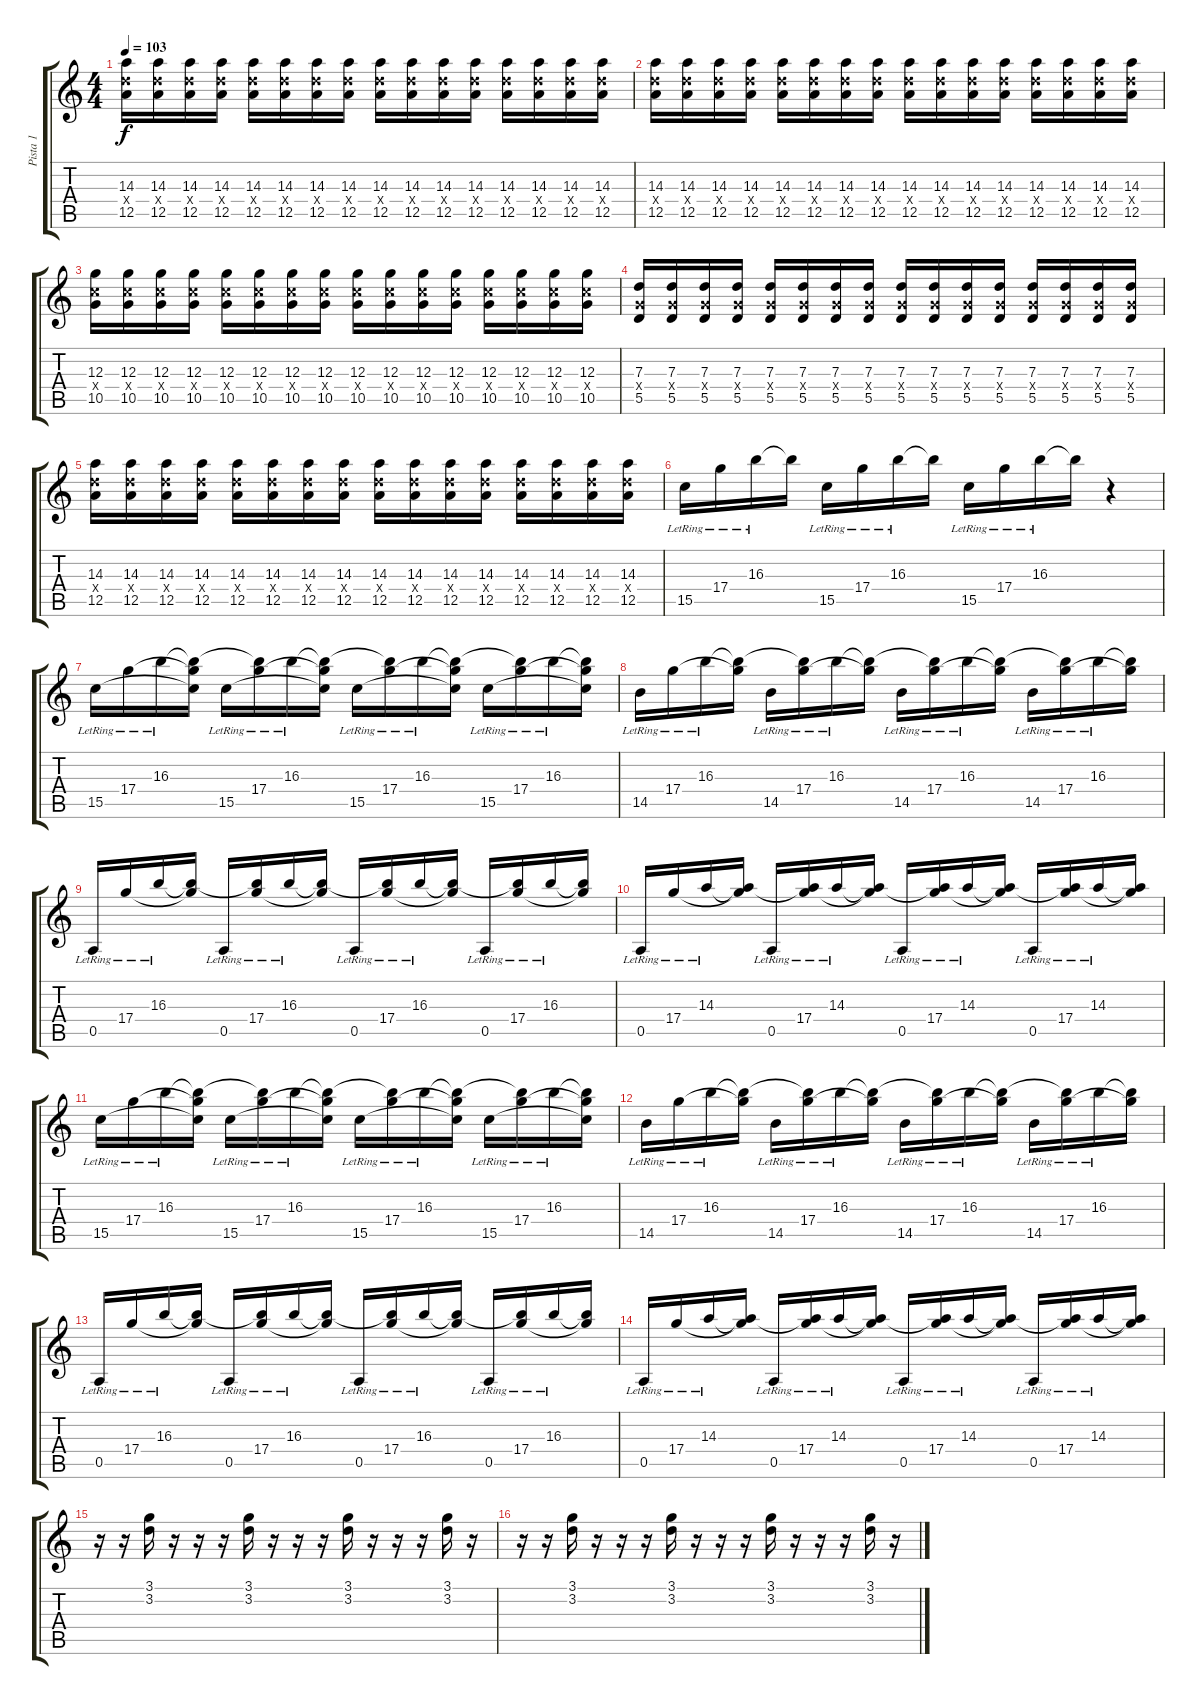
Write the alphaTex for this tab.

\track ("Pista 1" "Pista 1") {instrument electricguitarclean}
\staff {score tabs}
\tuning (E4 B3 G3 D3 A2 E2) {hide}
\ts (4 4)
\tempo 103
\clef g2
\ks c
(14.3 12.4{x} 12.5).16{dy f instrument distortionguitar} (14.3 12.4{x} 12.5).16 (14.3 12.4{x} 12.5).16 (14.3 12.4{x} 12.5).16 (14.3 12.4{x} 12.5).16 (14.3 12.4{x} 12.5).16 (14.3 12.4{x} 12.5).16 (14.3 12.4{x} 12.5).16 (14.3 12.4{x} 12.5).16 (14.3 12.4{x} 12.5).16 (14.3 12.4{x} 12.5).16 (14.3 12.4{x} 12.5).16 (14.3 12.4{x} 12.5).16 (14.3 12.4{x} 12.5).16 (14.3 12.4{x} 12.5).16 (14.3 12.4{x} 12.5).16 |
(14.3 12.4{x} 12.5).16 (14.3 12.4{x} 12.5).16 (14.3 12.4{x} 12.5).16 (14.3 12.4{x} 12.5).16 (14.3 12.4{x} 12.5).16 (14.3 12.4{x} 12.5).16 (14.3 12.4{x} 12.5).16 (14.3 12.4{x} 12.5).16 (14.3 12.4{x} 12.5).16 (14.3 12.4{x} 12.5).16 (14.3 12.4{x} 12.5).16 (14.3 12.4{x} 12.5).16 (14.3 12.4{x} 12.5).16 (14.3 12.4{x} 12.5).16 (14.3 12.4{x} 12.5).16 (14.3 12.4{x} 12.5).16 |
(12.3 10.4{x} 10.5).16 (12.3 10.4{x} 10.5).16 (12.3 10.4{x} 10.5).16 (12.3 10.4{x} 10.5).16 (12.3 10.4{x} 10.5).16 (12.3 10.4{x} 10.5).16 (12.3 10.4{x} 10.5).16 (12.3 10.4{x} 10.5).16 (12.3 10.4{x} 10.5).16 (12.3 10.4{x} 10.5).16 (12.3 10.4{x} 10.5).16 (12.3 10.4{x} 10.5).16 (12.3 10.4{x} 10.5).16 (12.3 10.4{x} 10.5).16 (12.3 10.4{x} 10.5).16 (12.3 10.4{x} 10.5).16 |
(7.3 5.4{x} 5.5).16 (7.3 5.4{x} 5.5).16 (7.3 5.4{x} 5.5).16 (7.3 5.4{x} 5.5).16 (7.3 5.4{x} 5.5).16 (7.3 5.4{x} 5.5).16 (7.3 5.4{x} 5.5).16 (7.3 5.4{x} 5.5).16 (7.3 5.4{x} 5.5).16 (7.3 5.4{x} 5.5).16 (7.3 5.4{x} 5.5).16 (7.3 5.4{x} 5.5).16 (7.3 5.4{x} 5.5).16 (7.3 5.4{x} 5.5).16 (7.3 5.4{x} 5.5).16 (7.3 5.4{x} 5.5).16 |
(14.3 12.4{x} 12.5).16{instrument distortionguitar} (14.3 12.4{x} 12.5).16 (14.3 12.4{x} 12.5).16 (14.3 12.4{x} 12.5).16 (14.3 12.4{x} 12.5).16 (14.3 12.4{x} 12.5).16 (14.3 12.4{x} 12.5).16 (14.3 12.4{x} 12.5).16 (14.3 12.4{x} 12.5).16 (14.3 12.4{x} 12.5).16 (14.3 12.4{x} 12.5).16 (14.3 12.4{x} 12.5).16 (14.3 12.4{x} 12.5).16 (14.3 12.4{x} 12.5).16 (14.3 12.4{x} 12.5).16 (14.3 12.4{x} 12.5).16 |
15.5{lr}.16{instrument acousticguitarnylon} 17.4{lr}.16 16.3{lr}.16 16.3{t}.16 15.5{lr}.16 17.4{lr}.16 16.3{lr}.16 16.3{t}.16 15.5{lr}.16 17.4{lr}.16 16.3{lr}.16 16.3{t}.16 r.4 |
15.5{lr}.16 17.4{lr}.16 16.3{lr}.16 (16.3{t} 17.4{t} 15.5{t}).16 15.5{lr}.16 (16.3{t} 17.4{lr}).16 16.3{lr}.16 (16.3{t} 17.4{t} 15.5{t}).16 15.5{lr}.16 (16.3{t} 17.4{lr}).16 16.3{lr}.16 (16.3{t} 17.4{t} 15.5{t}).16 15.5{lr}.16 (16.3{t} 17.4{lr}).16 16.3{lr}.16 (16.3{t} 17.4{t} 15.5{t}).16 |
14.5{lr}.16 17.4{lr}.16 16.3{lr}.16 (16.3{t} 17.4{t}).16 14.5{lr}.16 (16.3{t} 17.4{lr}).16 16.3{lr}.16 (16.3{t} 17.4{t}).16 14.5{lr}.16 (16.3{t} 17.4{lr}).16 16.3{lr}.16 (16.3{t} 17.4{t}).16 14.5{lr}.16 (16.3{t} 17.4{lr}).16 16.3{lr}.16 (16.3{t} 17.4{t}).16 |
0.5{lr}.16 17.4{lr}.16 16.3{lr}.16 (16.3{t} 17.4{t}).16 0.5{lr}.16 (16.3{t} 17.4{lr}).16 16.3{lr}.16 (16.3{t} 17.4{t}).16 0.5{lr}.16 (16.3{t} 17.4{lr}).16 16.3{lr}.16 (16.3{t} 17.4{t}).16 0.5{lr}.16 (16.3{t} 17.4{lr}).16 16.3{lr}.16 (16.3{t} 17.4{t}).16 |
0.5{lr}.16 17.4{lr}.16 14.3{lr}.16 (14.3{t} 17.4{t}).16 0.5{lr}.16 (14.3{t} 17.4{lr}).16 14.3{lr}.16 (14.3{t} 17.4{t}).16 0.5{lr}.16 (14.3{t} 17.4{lr}).16 14.3{lr}.16 (14.3{t} 17.4{t}).16 0.5{lr}.16 (14.3{t} 17.4{lr}).16 14.3{lr}.16 (14.3{t} 17.4{t}).16 |
15.5{lr}.16 17.4{lr}.16 16.3{lr}.16 (16.3{t} 17.4{t} 15.5{t}).16 15.5{lr}.16 (16.3{t} 17.4{lr}).16 16.3{lr}.16 (16.3{t} 17.4{t} 15.5{t}).16 15.5{lr}.16 (16.3{t} 17.4{lr}).16 16.3{lr}.16 (16.3{t} 17.4{t} 15.5{t}).16 15.5{lr}.16 (16.3{t} 17.4{lr}).16 16.3{lr}.16 (16.3{t} 17.4{t} 15.5{t}).16 |
14.5{lr}.16 17.4{lr}.16 16.3{lr}.16 (16.3{t} 17.4{t}).16 14.5{lr}.16 (16.3{t} 17.4{lr}).16 16.3{lr}.16 (16.3{t} 17.4{t}).16 14.5{lr}.16 (16.3{t} 17.4{lr}).16 16.3{lr}.16 (16.3{t} 17.4{t}).16 14.5{lr}.16 (16.3{t} 17.4{lr}).16 16.3{lr}.16 (16.3{t} 17.4{t}).16 |
0.5{lr}.16 17.4{lr}.16 16.3{lr}.16 (16.3{t} 17.4{t}).16 0.5{lr}.16 (16.3{t} 17.4{lr}).16 16.3{lr}.16 (16.3{t} 17.4{t}).16 0.5{lr}.16 (16.3{t} 17.4{lr}).16 16.3{lr}.16 (16.3{t} 17.4{t}).16 0.5{lr}.16 (16.3{t} 17.4{lr}).16 16.3{lr}.16 (16.3{t} 17.4{t}).16 |
0.5{lr}.16 17.4{lr}.16 14.3{lr}.16 (14.3{t} 17.4{t}).16 0.5{lr}.16 (14.3{t} 17.4{lr}).16 14.3{lr}.16 (14.3{t} 17.4{t}).16 0.5{lr}.16 (14.3{t} 17.4{lr}).16 14.3{lr}.16 (14.3{t} 17.4{t}).16 0.5{lr}.16 (14.3{t} 17.4{lr}).16 14.3{lr}.16 (14.3{t} 17.4{t}).16 |
r.16{instrument distortionguitar} r.16 (3.1 3.2).16 r.16 r.16 r.16 (3.1 3.2).16 r.16 r.16 r.16 (3.1 3.2).16 r.16 r.16 r.16 (3.1 3.2).16 r.16 |
r.16 r.16 (3.1 3.2).16 r.16 r.16 r.16 (3.1 3.2).16 r.16 r.16 r.16 (3.1 3.2).16 r.16 r.16 r.16 (3.1 3.2).16 r.16
